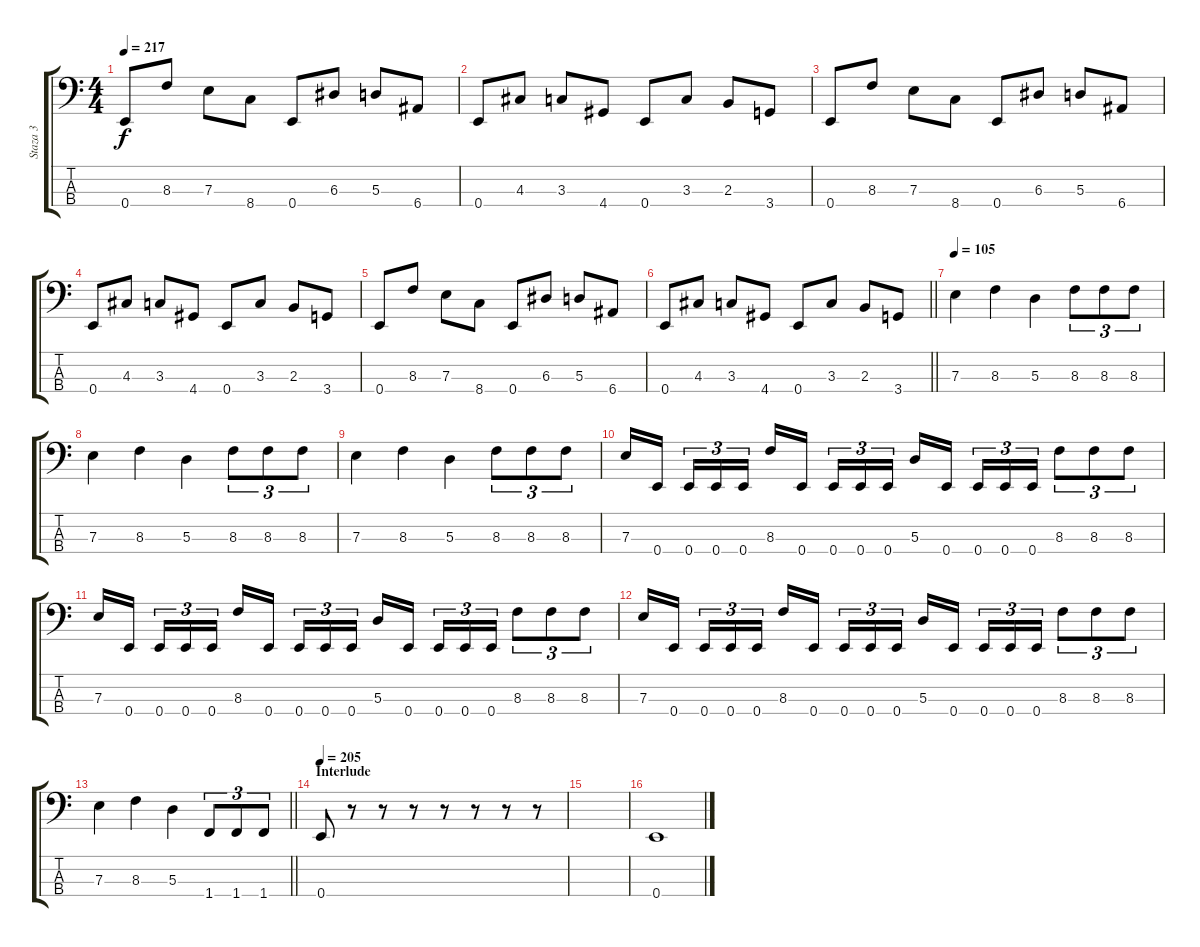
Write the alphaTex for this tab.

\track ("Staza 3" "Staza 3") {instrument electricbasspick}
\staff {score tabs}
\tuning (G2 D2 A1 E1) {hide}
\ts (4 4)
\tempo 217
\clef f4
\ks c
0.4.8{dy f} 8.3.8 7.3.8 8.4.8 0.4.8 6.3.8 5.3.8 6.4.8 |
0.4.8 4.3.8 3.3.8 4.4.8 0.4.8 3.3.8 2.3.8 3.4.8 |
0.4.8 8.3.8 7.3.8 8.4.8 0.4.8 6.3.8 5.3.8 6.4.8 |
0.4.8 4.3.8 3.3.8 4.4.8 0.4.8 3.3.8 2.3.8 3.4.8 |
0.4.8 8.3.8 7.3.8 8.4.8 0.4.8 6.3.8 5.3.8 6.4.8 |
\barLineRight lightlight
0.4.8 4.3.8 3.3.8 4.4.8 0.4.8 3.3.8 2.3.8 3.4.8 |
\section ("" "")
\tempo 105
7.3.4 8.3.4 5.3.4 8.3.8{tu (3 2)} 8.3.8{tu (3 2)} 8.3.8{tu (3 2)} |
7.3.4 8.3.4 5.3.4 8.3.8{tu (3 2)} 8.3.8{tu (3 2)} 8.3.8{tu (3 2)} |
7.3.4 8.3.4 5.3.4 8.3.8{tu (3 2)} 8.3.8{tu (3 2)} 8.3.8{tu (3 2)} |
7.3.16 0.4.16{beam splitsecondary} 0.4.16{tu (3 2)} 0.4.16{tu (3 2)} 0.4.16{tu (3 2)} 8.3.16 0.4.16{beam splitsecondary} 0.4.16{tu (3 2)} 0.4.16{tu (3 2)} 0.4.16{tu (3 2)} 5.3.16 0.4.16{beam splitsecondary} 0.4.16{tu (3 2)} 0.4.16{tu (3 2)} 0.4.16{tu (3 2)} 8.3.8{tu (3 2)} 8.3.8{tu (3 2)} 8.3.8{tu (3 2)} |
7.3.16 0.4.16{beam splitsecondary} 0.4.16{tu (3 2)} 0.4.16{tu (3 2)} 0.4.16{tu (3 2)} 8.3.16 0.4.16{beam splitsecondary} 0.4.16{tu (3 2)} 0.4.16{tu (3 2)} 0.4.16{tu (3 2)} 5.3.16 0.4.16{beam splitsecondary} 0.4.16{tu (3 2)} 0.4.16{tu (3 2)} 0.4.16{tu (3 2)} 8.3.8{tu (3 2)} 8.3.8{tu (3 2)} 8.3.8{tu (3 2)} |
7.3.16 0.4.16{beam splitsecondary} 0.4.16{tu (3 2)} 0.4.16{tu (3 2)} 0.4.16{tu (3 2)} 8.3.16 0.4.16{beam splitsecondary} 0.4.16{tu (3 2)} 0.4.16{tu (3 2)} 0.4.16{tu (3 2)} 5.3.16 0.4.16{beam splitsecondary} 0.4.16{tu (3 2)} 0.4.16{tu (3 2)} 0.4.16{tu (3 2)} 8.3.8{tu (3 2)} 8.3.8{tu (3 2)} 8.3.8{tu (3 2)} |
\barLineRight lightlight
7.3.4 8.3.4 5.3.4 1.4.8{tu (3 2)} 1.4.8{tu (3 2)} 1.4.8{tu (3 2)} |
\section ("" "Interlude")
\tempo 205
0.4.8 r.8 r.8 r.8 r.8 r.8 r.8 r.8 |
|
0.4.1
